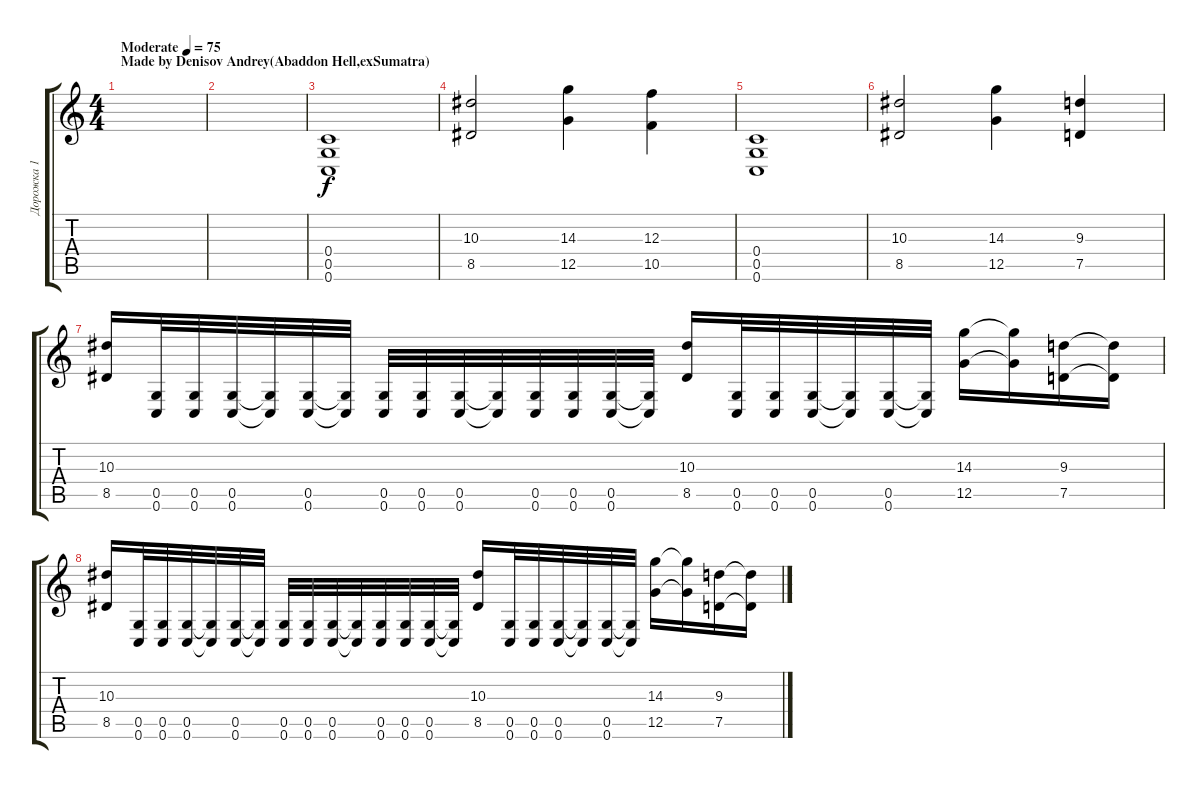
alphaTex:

\track ("Дорожка 1" "Дорожка 1") {instrument distortionguitar}
\staff {score tabs}
\tuning (D4 A3 F3 C3 G2 C2) {hide}
\ts (4 4)
\section ("" "Made by Denisov Andrey(Abaddon Hell,exSumatra)")
\tempo (75 "Moderate")
\clef g2
\ks c
|
|
(0.4 0.5 0.6).1 |
(10.3 8.5).2 (14.3 12.5).4 (12.3 10.5).4 |
(0.4 0.5 0.6).1 |
(10.3 8.5).2 (14.3 12.5).4 (9.3 7.5).4 |
(10.3 8.5).16 (0.5 0.6).32 (0.5 0.6).32 (0.5 0.6).32 (0.5{t} 0.6{t}).32 (0.5 0.6).32 (0.5{t} 0.6{t}).32 (0.5 0.6).32 (0.5 0.6).32 (0.5 0.6).32 (0.5{t} 0.6{t}).32 (0.5 0.6).32 (0.5 0.6).32 (0.5 0.6).32 (0.5{t} 0.6{t}).32 (10.3 8.5).16 (0.5 0.6).32 (0.5 0.6).32 (0.5 0.6).32 (0.5{t} 0.6{t}).32 (0.5 0.6).32 (0.5{t} 0.6{t}).32 (14.3 12.5).16 (14.3{t} 12.5{t}).16 (9.3 7.5).16 (9.3{t} 7.5{t}).16 |
(10.3 8.5).16 (0.5 0.6).32 (0.5 0.6).32 (0.5 0.6).32 (0.5{t} 0.6{t}).32 (0.5 0.6).32 (0.5{t} 0.6{t}).32 (0.5 0.6).32 (0.5 0.6).32 (0.5 0.6).32 (0.5{t} 0.6{t}).32 (0.5 0.6).32 (0.5 0.6).32 (0.5 0.6).32 (0.5{t} 0.6{t}).32 (10.3 8.5).16 (0.5 0.6).32 (0.5 0.6).32 (0.5 0.6).32 (0.5{t} 0.6{t}).32 (0.5 0.6).32 (0.5{t} 0.6{t}).32 (14.3 12.5).16 (14.3{t} 12.5{t}).16 (9.3 7.5).16 (9.3{t} 7.5{t}).16
